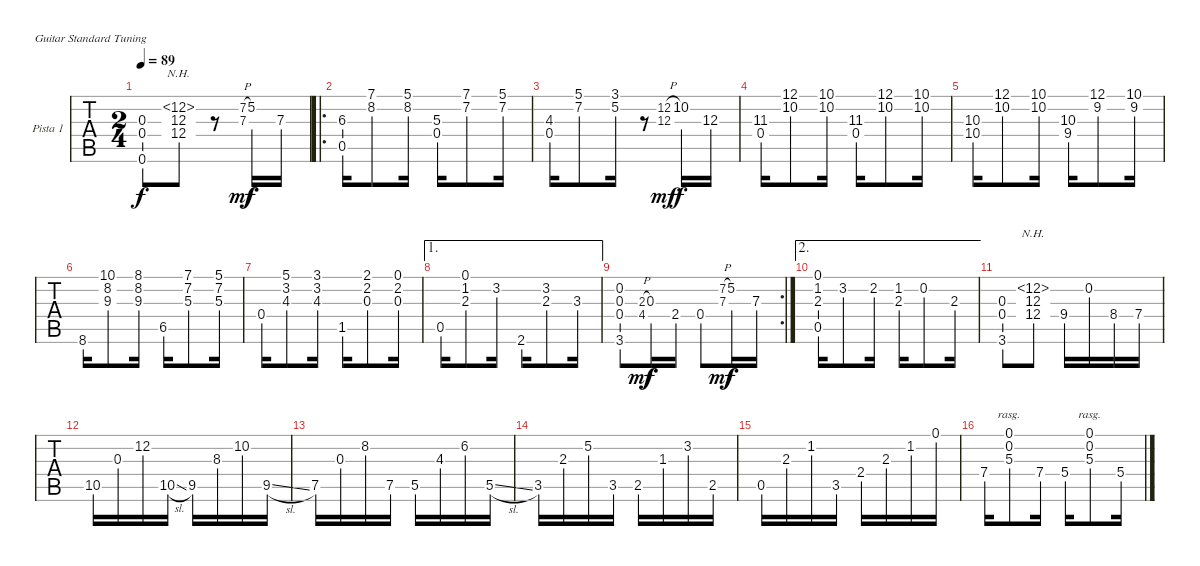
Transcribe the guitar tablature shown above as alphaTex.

\bracketExtendMode nobrackets
\firstSystemTrackNameOrientation horizontal
\otherSystemsTrackNameOrientation horizontal
\track ("Pista 1" "Pista 1") {instrument acousticguitarsteel}
\staff {tabs}
\tuning (E4 B3 G3 D3 A2 E2)
\ts (2 4)
\tempo 89
\clef g2
\ks g
(0.3 0.4 0.6).8{dy f} (12.2{nh} 12.3 12.4).8 r.8 (7.2{h} 7.3).8{gr dy mf} 5.2.16{dy f} 7.3.16 |
\ro
(6.3 0.5).16 (7.1 8.2).8 (5.1 8.2).16 (5.3 0.4).16 (7.1 7.2).8 (5.1 7.2).16 |
(4.3 0.4).16 (5.1 7.2).8 (3.1 5.2).16 r.8 (12.2{h} 12.3).8{gr dy mf} 10.2.16{dy f} 12.3.16 |
(11.3 0.4).16 (12.1 10.2).8 (10.1 10.2).16 (11.3 0.4).16 (12.1 10.2).8 (10.1 10.2).16 |
(10.3 10.4).16 (12.1 10.2).8 (10.1 10.2).16 (10.3 9.4).16 (12.1 9.2).8 (10.1 9.2).16 |
8.6.16 (10.1 8.2 9.3).8 (8.1 8.2 9.3).16 6.5.16 (7.1 7.2 5.3).8 (5.1 7.2 5.3).16 |
0.4.16 (5.1 3.2 4.3).8 (3.1 3.2 4.3).16 1.5.16 (2.1 2.2 0.3).8 (0.1 2.2 0.3).16 |
\ae 1
0.5.16 (0.1 1.2 2.3).8 3.2.16 2.6.16 (3.2 2.3).8 3.3.16 |
\rc 2
(0.2 0.3 0.4 3.6).8 (2.3{h} 4.4).8{gr dy mf} 0.3.16{dy f} 2.4.16 0.4.8 (7.2{h} 7.3).8{gr dy mf} 5.2.16{dy f} 7.3.16 |
\ae 2
(0.1 1.2 2.3 0.5).16 3.2.8 2.2.16 (1.2 2.3).16 0.2.8 2.3.16 |
(0.3 0.4 3.6).8 (12.2{nh} 12.3 12.4).8 9.4.16 0.2.16 8.4.16 7.4.16 |
10.5.16 0.3.16 12.2.16 10.5{sl}.16 9.5.16 8.3.16 10.2.16 9.5{sl}.16 |
7.5.16 0.3.16 8.2.16 7.5.16 5.5.16 4.3.16 6.2.16 5.5{sl}.16 |
3.5.16 2.3.16 5.2.16 3.5.16 2.5.16 1.3.16 3.2.16 2.5.16 |
0.5.16 2.3.16 1.2.16 3.5.16 2.4.16 2.3.16 1.2.16 0.1.16 |
7.4.16 (0.1 0.2 5.3).8{rasg amianapaest} 7.4.16 5.4.16 (0.1 0.2 5.3).8{rasg amianapaest} 5.4.16
